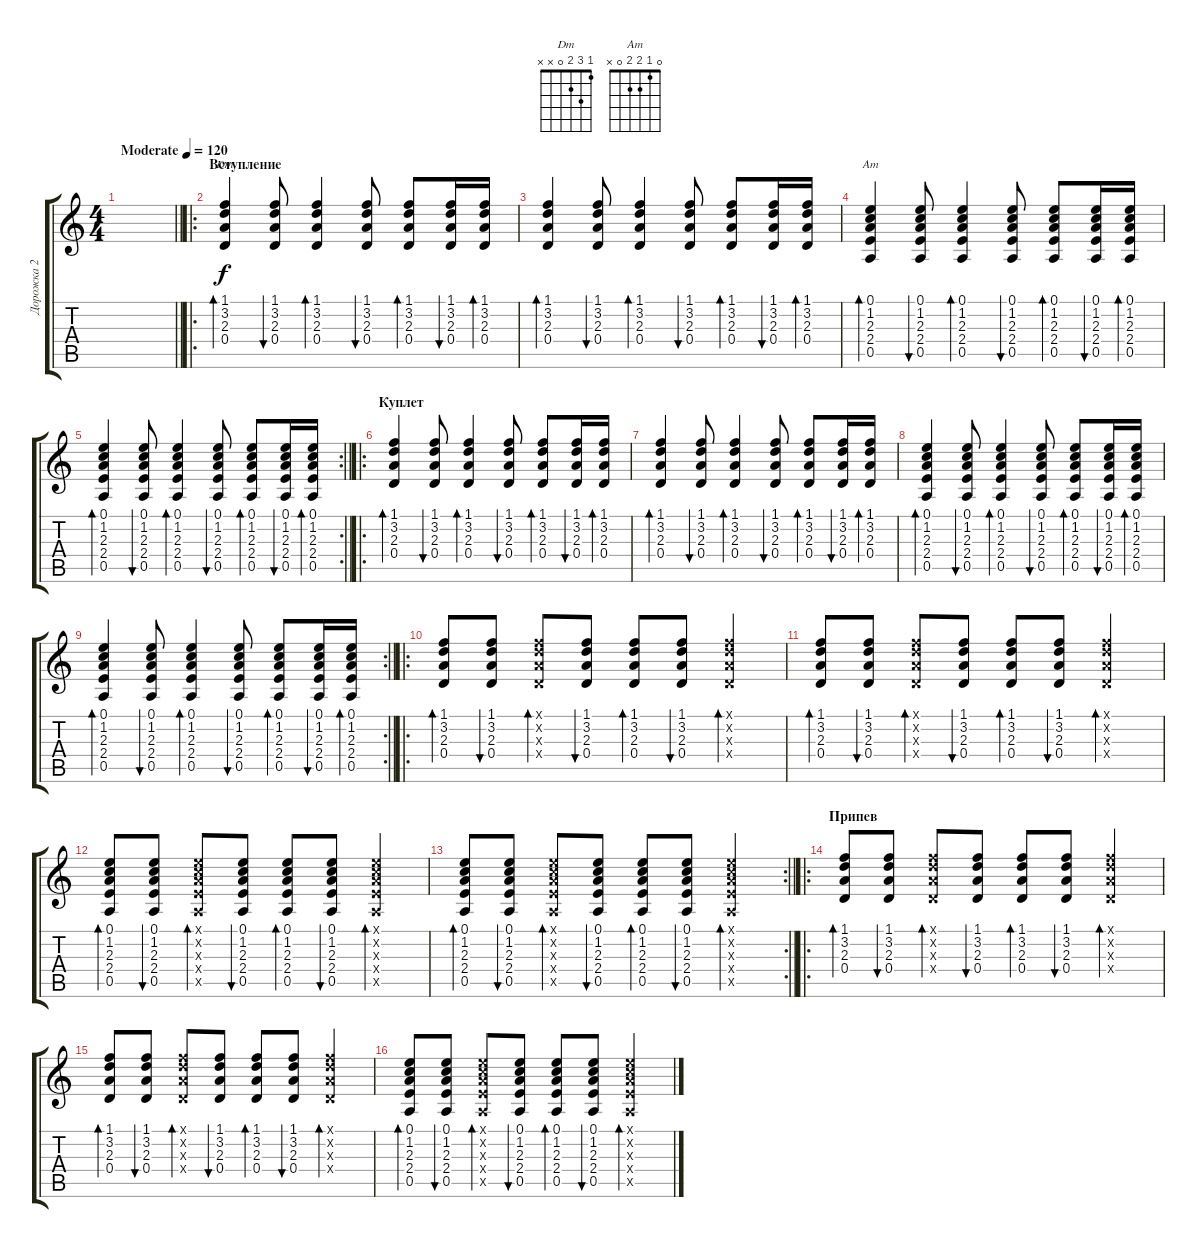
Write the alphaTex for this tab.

\track ("Дорожка 2" "Дорожка 2") {instrument acousticguitarsteel}
\staff {score tabs}
\tuning (E4 B3 G3 D3 A2 E2) {hide}
\chord ("Dm" 1 3 2 0 x x)
\chord ("Am" 0 1 2 2 0 x)
\ts (4 4)
\tempo (120 "Moderate")
\clef g2
\barLineRight lightlight
\ks c
|
\ro
\section ("" "Вступление")
(1.1 3.2 2.3 0.4).4{bd 60 ch "Dm"} (1.1 3.2 2.3 0.4).8{bu 60} (1.1 3.2 2.3 0.4).4{bd 60} (1.1 3.2 2.3 0.4).8{bu 60} (1.1 3.2 2.3 0.4).8{bd 60} (1.1 3.2 2.3 0.4).16{bu 60} (1.1 3.2 2.3 0.4).16{bd 60} |
(1.1 3.2 2.3 0.4).4{bd 60} (1.1 3.2 2.3 0.4).8{bu 60} (1.1 3.2 2.3 0.4).4{bd 60} (1.1 3.2 2.3 0.4).8{bu 60} (1.1 3.2 2.3 0.4).8{bd 60} (1.1 3.2 2.3 0.4).16{bu 60} (1.1 3.2 2.3 0.4).16{bd 60} |
(0.1 1.2 2.3 2.4 0.5).4{bd 60 ch "Am"} (0.1 1.2 2.3 2.4 0.5).8{bu 60} (0.1 1.2 2.3 2.4 0.5).4{bd 60} (0.1 1.2 2.3 2.4 0.5).8{bu 60} (0.1 1.2 2.3 2.4 0.5).8{bd 60} (0.1 1.2 2.3 2.4 0.5).16{bu 60} (0.1 1.2 2.3 2.4 0.5).16{bd 60} |
\rc 2
\barLineRight lightlight
(0.1 1.2 2.3 2.4 0.5).4{bd 60} (0.1 1.2 2.3 2.4 0.5).8{bu 60} (0.1 1.2 2.3 2.4 0.5).4{bd 60} (0.1 1.2 2.3 2.4 0.5).8{bu 60} (0.1 1.2 2.3 2.4 0.5).8{bd 60} (0.1 1.2 2.3 2.4 0.5).16{bu 60} (0.1 1.2 2.3 2.4 0.5).16{bd 60} |
\ro
\section ("" "Куплет")
(1.1 3.2 2.3 0.4).4{bd 60} (1.1 3.2 2.3 0.4).8{bu 60} (1.1 3.2 2.3 0.4).4{bd 60} (1.1 3.2 2.3 0.4).8{bu 60} (1.1 3.2 2.3 0.4).8{bd 60} (1.1 3.2 2.3 0.4).16{bu 60} (1.1 3.2 2.3 0.4).16{bd 60} |
(1.1 3.2 2.3 0.4).4{bd 60} (1.1 3.2 2.3 0.4).8{bu 60} (1.1 3.2 2.3 0.4).4{bd 60} (1.1 3.2 2.3 0.4).8{bu 60} (1.1 3.2 2.3 0.4).8{bd 60} (1.1 3.2 2.3 0.4).16{bu 60} (1.1 3.2 2.3 0.4).16{bd 60} |
(0.1 1.2 2.3 2.4 0.5).4{bd 60} (0.1 1.2 2.3 2.4 0.5).8{bu 60} (0.1 1.2 2.3 2.4 0.5).4{bd 60} (0.1 1.2 2.3 2.4 0.5).8{bu 60} (0.1 1.2 2.3 2.4 0.5).8{bd 60} (0.1 1.2 2.3 2.4 0.5).16{bu 60} (0.1 1.2 2.3 2.4 0.5).16{bd 60} |
\rc 2
\barLineRight lightlight
(0.1 1.2 2.3 2.4 0.5).4{bd 60} (0.1 1.2 2.3 2.4 0.5).8{bu 60} (0.1 1.2 2.3 2.4 0.5).4{bd 60} (0.1 1.2 2.3 2.4 0.5).8{bu 60} (0.1 1.2 2.3 2.4 0.5).8{bd 60} (0.1 1.2 2.3 2.4 0.5).16{bu 60} (0.1 1.2 2.3 2.4 0.5).16{bd 60} |
\ro
(1.1 3.2 2.3 0.4).8{bd 60} (1.1 3.2 2.3 0.4).8{bu 60} (1.1{x} 3.2{x} 2.3{x} 0.4{x}).8{bd 60} (1.1 3.2 2.3 0.4).8{bu 60} (1.1 3.2 2.3 0.4).8{bd 60} (1.1 3.2 2.3 0.4).8{bu 60} (1.1{x} 3.2{x} 2.3{x} 0.4{x}).4{bd 60} |
(1.1 3.2 2.3 0.4).8{bd 60} (1.1 3.2 2.3 0.4).8{bu 60} (1.1{x} 3.2{x} 2.3{x} 0.4{x}).8{bd 60} (1.1 3.2 2.3 0.4).8{bu 60} (1.1 3.2 2.3 0.4).8{bd 60} (1.1 3.2 2.3 0.4).8{bu 60} (1.1{x} 3.2{x} 2.3{x} 0.4{x}).4{bd 60} |
(0.1 1.2 2.3 2.4 0.5).8{bd 60} (0.1 1.2 2.3 2.4 0.5).8{bu 60} (0.1{x} 1.2{x} 2.3{x} 2.4{x} 0.5{x}).8{bd 60} (0.1 1.2 2.3 2.4 0.5).8{bu 60} (0.1 1.2 2.3 2.4 0.5).8{bd 60} (0.1 1.2 2.3 2.4 0.5).8{bu 60} (0.1{x} 1.2{x} 2.3{x} 2.4{x} 0.5{x}).4{bd 60} |
\rc 2
\barLineRight lightlight
(0.1 1.2 2.3 2.4 0.5).8{bd 60} (0.1 1.2 2.3 2.4 0.5).8{bu 60} (0.1{x} 1.2{x} 2.3{x} 2.4{x} 0.5{x}).8{bd 60} (0.1 1.2 2.3 2.4 0.5).8{bu 60} (0.1 1.2 2.3 2.4 0.5).8{bd 60} (0.1 1.2 2.3 2.4 0.5).8{bu 60} (0.1{x} 1.2{x} 2.3{x} 2.4{x} 0.5{x}).4{bd 60} |
\ro
\section ("" "Припев")
(1.1 3.2 2.3 0.4).8{bd 60} (1.1 3.2 2.3 0.4).8{bu 60} (1.1{x} 3.2{x} 2.3{x} 0.4{x}).8{bd 60} (1.1 3.2 2.3 0.4).8{bu 60} (1.1 3.2 2.3 0.4).8{bd 60} (1.1 3.2 2.3 0.4).8{bu 60} (1.1{x} 3.2{x} 2.3{x} 0.4{x}).4{bd 60} |
(1.1 3.2 2.3 0.4).8{bd 60} (1.1 3.2 2.3 0.4).8{bu 60} (1.1{x} 3.2{x} 2.3{x} 0.4{x}).8{bd 60} (1.1 3.2 2.3 0.4).8{bu 60} (1.1 3.2 2.3 0.4).8{bd 60} (1.1 3.2 2.3 0.4).8{bu 60} (1.1{x} 3.2{x} 2.3{x} 0.4{x}).4{bd 60} |
(0.1 1.2 2.3 2.4 0.5).8{bd 60} (0.1 1.2 2.3 2.4 0.5).8{bu 60} (0.1{x} 1.2{x} 2.3{x} 2.4{x} 0.5{x}).8{bd 60} (0.1 1.2 2.3 2.4 0.5).8{bu 60} (0.1 1.2 2.3 2.4 0.5).8{bd 60} (0.1 1.2 2.3 2.4 0.5).8{bu 60} (0.1{x} 1.2{x} 2.3{x} 2.4{x} 0.5{x}).4{bd 60}
